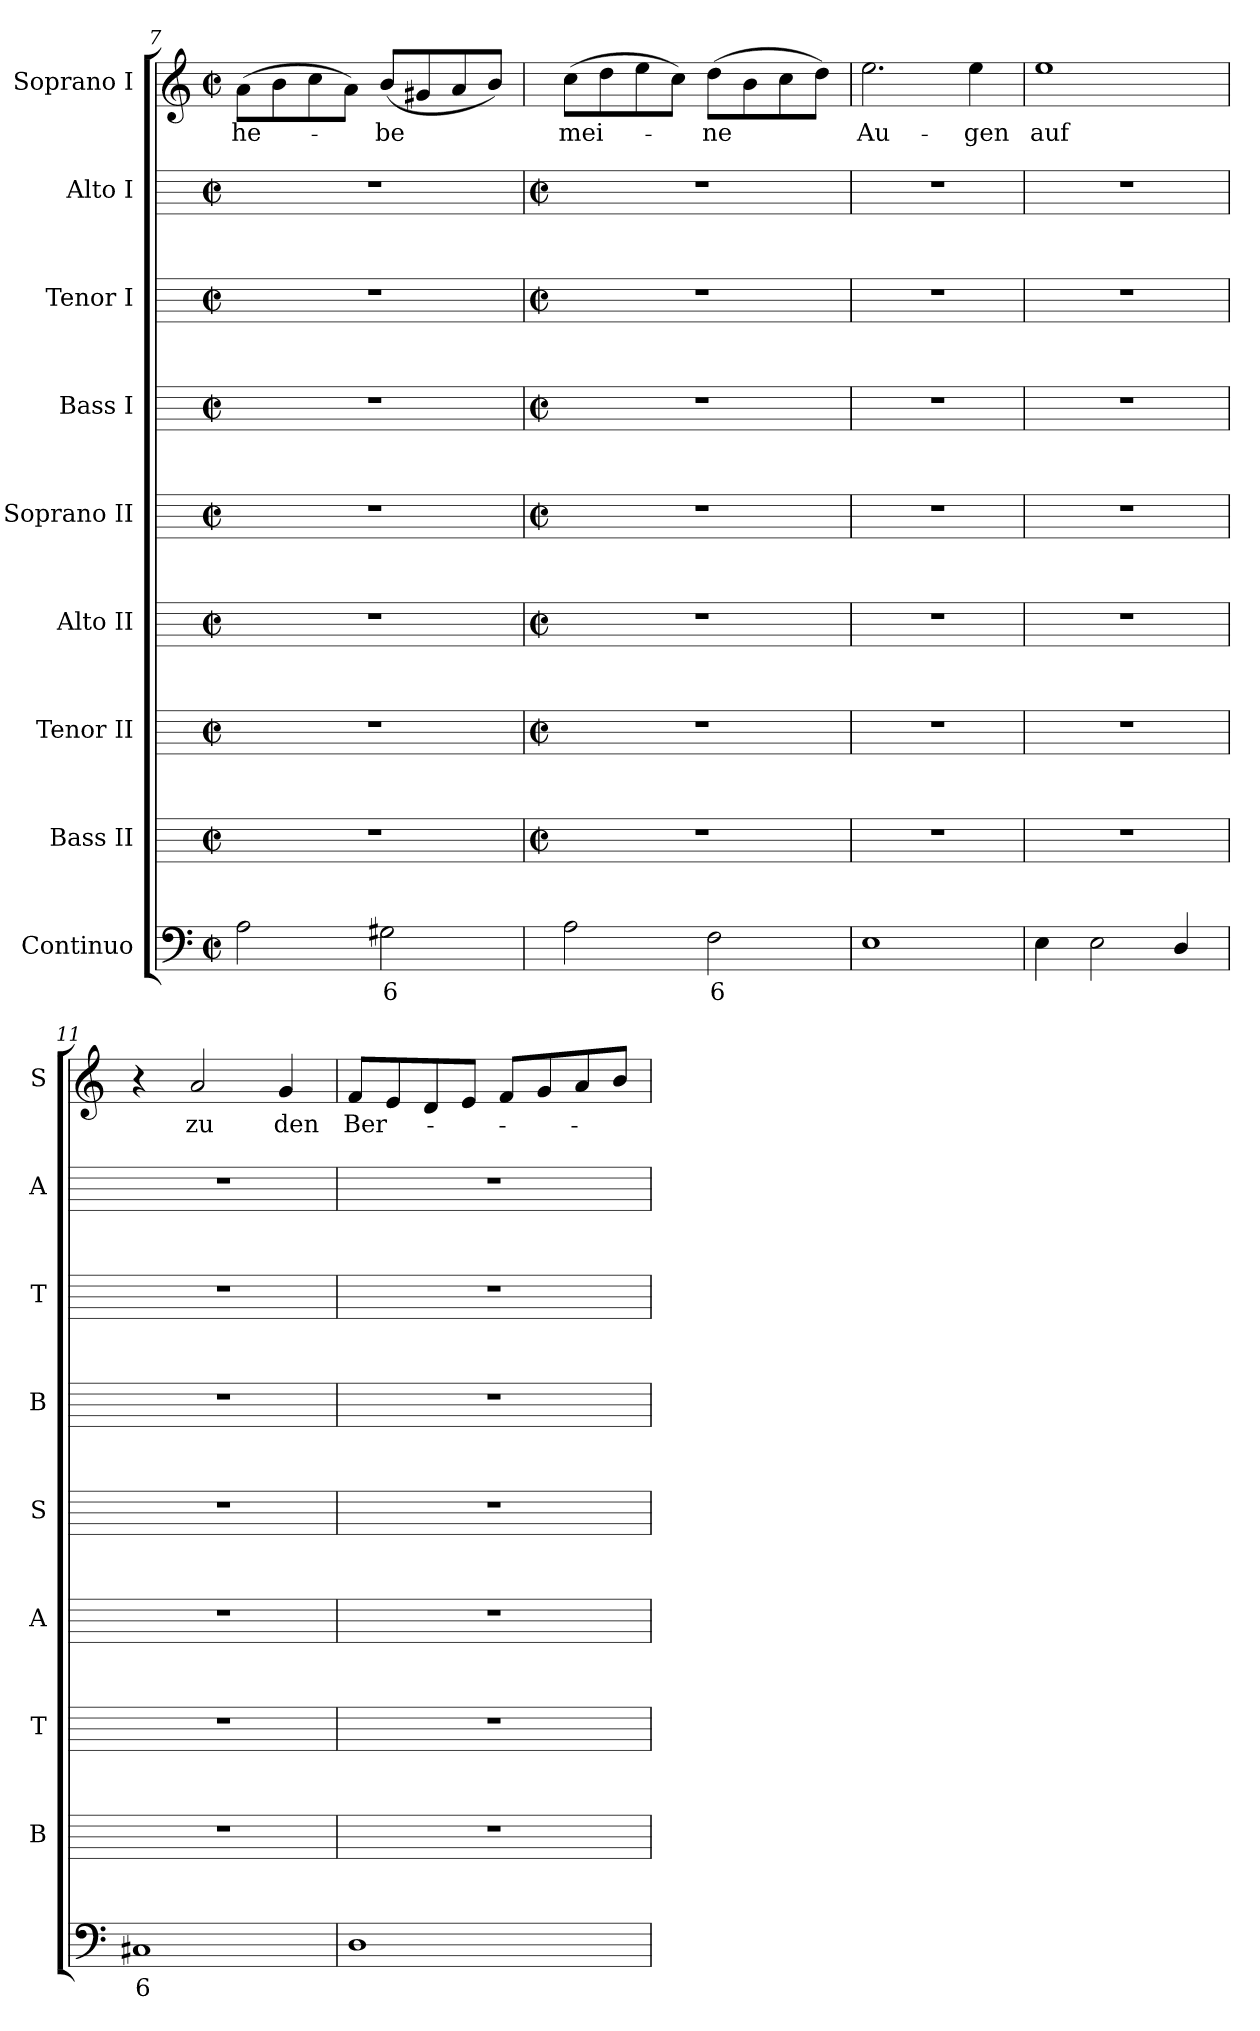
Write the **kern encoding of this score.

**kern	**text	**kern	**kern	**kern	**kern	**kern	**kern	**kern	**kern	**text
*part9	*part9	*part8	*part7	*part6	*part5	*part4	*part3	*part2	*part1	*part1
*staff9	*staff9	*staff8	*staff7	*staff6	*staff5	*staff4	*staff3	*staff2	*staff1	*staff1
*I"Continuo	*	*I"Bass II	*I"Tenor II	*I"Alto II	*I"Soprano II	*I"Bass I	*I"Tenor I	*I"Alto I	*I"Soprano I	*
*	*	*I'B	*I'T	*I'A	*I'S	*I'B	*I'T	*I'A	*I'S	*
*clefF4	*	*	*	*	*	*	*	*	*clefG2	*
*k[]	*	*	*	*	*	*	*	*	*k[]	*
*C:	*	*	*	*	*	*	*	*	*C:	*
*M2/2	*	*M2/2	*M2/2	*M2/2	*M2/2	*M2/2	*M2/2	*M2/2	*M2/2	*
*met(c|)	*	*met(c|)	*met(c|)	*met(c|)	*met(c|)	*met(c|)	*met(c|)	*met(c|)	*met(c|)	*
=7	=7	=7	=7	=7	=7	=7	=7	=7	=7	=7
!	!	!	!	!	!	!	!	!	!	!LO:LY:b
2A	.	1r	1r	1r	1r	1r	1r	1r	(>8aL	he-
.	.	.	.	.	.	.	.	.	8b	.
.	.	.	.	.	.	.	.	.	8cc	.
.	.	.	.	.	.	.	.	.	8aJ)	.
!	!LO:LY:b	!	!	!	!	!	!	!	!	!LO:LY:b
2G#X	6	.	.	.	.	.	.	.	(<8bL	be
.	.	.	.	.	.	.	.	.	8g#X	.
.	.	.	.	.	.	.	.	.	8a	.
.	.	.	.	.	.	.	.	.	8bJ)	.
!!LO:LB:g=z
=8	=8	=8	=8	=8	=8	=8	=8	=8	=8	=8
*	*	*M2/2	*M2/2	*M2/2	*M2/2	*M2/2	*M2/2	*M2/2	*	*
*	*	*met(c|)	*met(c|)	*met(c|)	*met(c|)	*met(c|)	*met(c|)	*met(c|)	*	*
!	!	!	!	!	!	!	!	!	!	!LO:LY:b
2A	.	1r	1r	1r	1r	1r	1r	1r	(>8ccL	mei-
.	.	.	.	.	.	.	.	.	8dd	.
.	.	.	.	.	.	.	.	.	8ee	.
.	.	.	.	.	.	.	.	.	8ccJ)	.
!	!LO:LY:b	!	!	!	!	!	!	!	!	!LO:LY:b
2F	6	.	.	.	.	.	.	.	(>8ddL	ne
.	.	.	.	.	.	.	.	.	8b	.
.	.	.	.	.	.	.	.	.	8cc	.
.	.	.	.	.	.	.	.	.	8ddJ)	.
=9	=9	=9	=9	=9	=9	=9	=9	=9	=9	=9
!	!	!	!	!	!	!	!	!	!	!LO:LY:b
1E	.	1r	1r	1r	1r	1r	1r	1r	2.ee	Au-
!	!	!	!	!	!	!	!	!	!	!LO:LY:b
.	.	.	.	.	.	.	.	.	4ee	-gen
=10	=10	=10	=10	=10	=10	=10	=10	=10	=10	=10
!	!	!	!	!	!	!	!	!	!	!LO:LY:b
4E	.	1r	1r	1r	1r	1r	1r	1r	1ee	auf
2E	.	.	.	.	.	.	.	.	.	.
4D/	.	.	.	.	.	.	.	.	.	.
=11	=11	=11	=11	=11	=11	=11	=11	=11	=11	=11
!	!LO:LY:b	!	!	!	!	!	!	!	!	!
1C#X	6	1r	1r	1r	1r	1r	1r	1r	4r	.
!	!	!	!	!	!	!	!	!	!	!LO:LY:b
.	.	.	.	.	.	.	.	.	2a	zu
!	!	!	!	!	!	!	!	!	!	!LO:LY:b
.	.	.	.	.	.	.	.	.	4g	den
=12	=12	=12	=12	=12	=12	=12	=12	=12	=12	=12
!	!	!	!	!	!	!	!	!	!	!LO:LY:b
1D	.	1r	1r	1r	1r	1r	1r	1r	8fL	Ber-
.	.	.	.	.	.	.	.	.	8e	.
.	.	.	.	.	.	.	.	.	8d	.
.	.	.	.	.	.	.	.	.	8eJ	.
.	.	.	.	.	.	.	.	.	8fL	.
.	.	.	.	.	.	.	.	.	8g	.
.	.	.	.	.	.	.	.	.	8a	.
.	.	.	.	.	.	.	.	.	8bJ	.
=	=	=	=	=	=	=	=	=	=	=
*-	*-	*-	*-	*-	*-	*-	*-	*-	*-	*-
